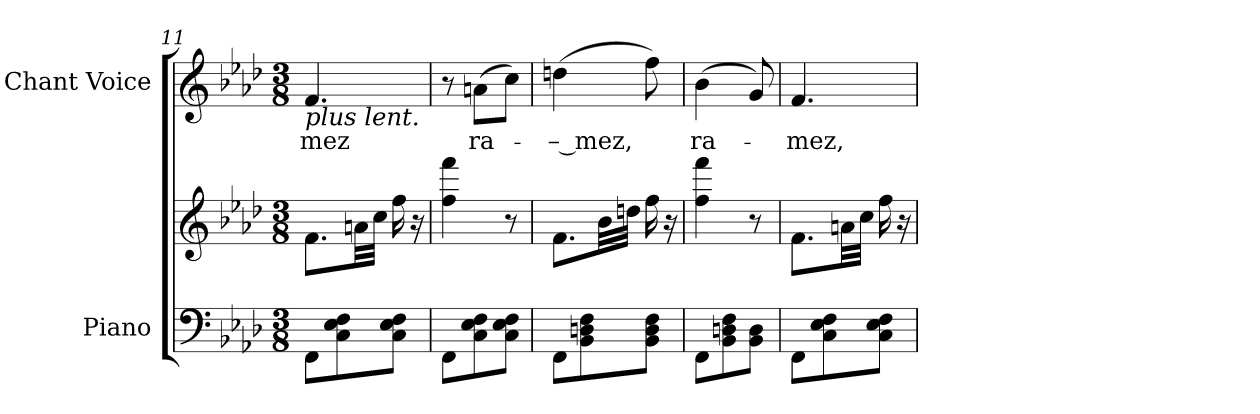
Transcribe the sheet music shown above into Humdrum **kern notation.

**kern	**kern	**kern	**text
*part2	*part2	*part1	*part1
*staff3	*staff2	*staff1	*staff1
*I"Piano	*	*I"Chant Voice	*
*I'Pno	*	*	*
*clefF4	*clefG2	*clefG2	*
*k[b-e-a-d-]	*k[b-e-a-d-]	*k[b-e-a-d-]	*
*M3/8	*M3/8	*M3/8	*
=11	=11	=11	=11
!	!	!LO:TX:b:i:t=plus lent.	!
!	!	!	!LO:LY:b
8FF\L	8.f\L	4.f/	-mez
8C\ 8E-\ 8F\	.	.	.
.	32an\LL	.	.
.	32cc\JJJ	.	.
8C\ 8E-\ 8F\J	16ff\	.	.
.	16r	.	.
=12	=12	=12	=12
8FF\L	4ff\ 4fff\	8r	.
!	!	!	!LO:LY:b
8C\ 8E-\ 8F\	.	(8an\L	ra-
8C\ 8E-\ 8F\J	8r	8cc\J)	.
!!LO:LB:g=z
=13	=13	=13	=13
!	!	!	!LO:LY:b
8FF\L	8.f\L	(4ddn\	-– mez,
8BB-\ 8Dn\ 8F\	.	.	.
.	32b-\LL	.	.
.	32ddn\JJJ	.	.
8BB-\ 8D\ 8F\J	16ff\	8ff\)	.
.	16r	.	.
=14	=14	=14	=14
!	!	!	!LO:LY:b
8FF\L	4ff\ 4fff\	(4b-\	ra-
8BB-\ 8Dn\ 8F\	.	.	.
8BB-\ 8D\J	8r	8g/)	.
=15	=15	=15	=15
!	!	!	!LO:LY:b
8FF\L	8.f\L	4.f/	-mez,
8C\ 8E-\ 8F\	.	.	.
.	32an\LL	.	.
.	32cc\JJJ	.	.
8C\ 8E-\ 8F\J	16ff\	.	.
.	16r	.	.
=	=	=	=
*-	*-	*-	*-
